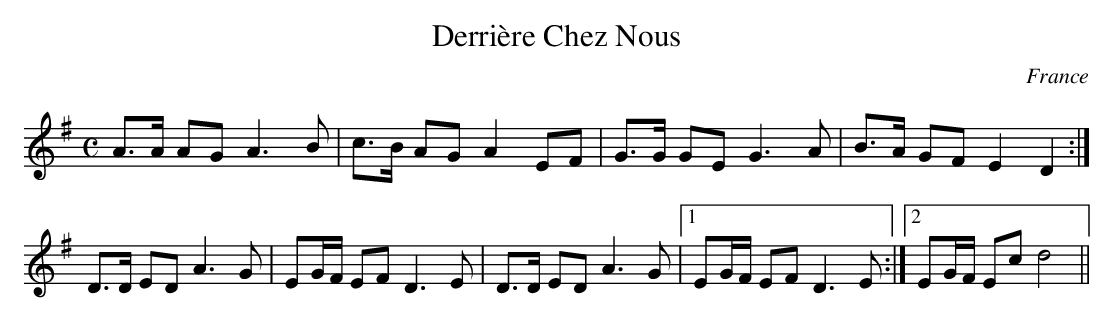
X:1
T:Derri\`ere Chez Nous
O:France
M:C
K:G
A>A AG A3B|c>B AG A2EF|G>G GEG3A|B>A GF E2D2:|\
D>D ED A3G|EG/2F/2 EFD3E|D>D EDA3G\
|1 EG/2F/2 EFD3E:|2 EG/2F/2 Ecd4||
